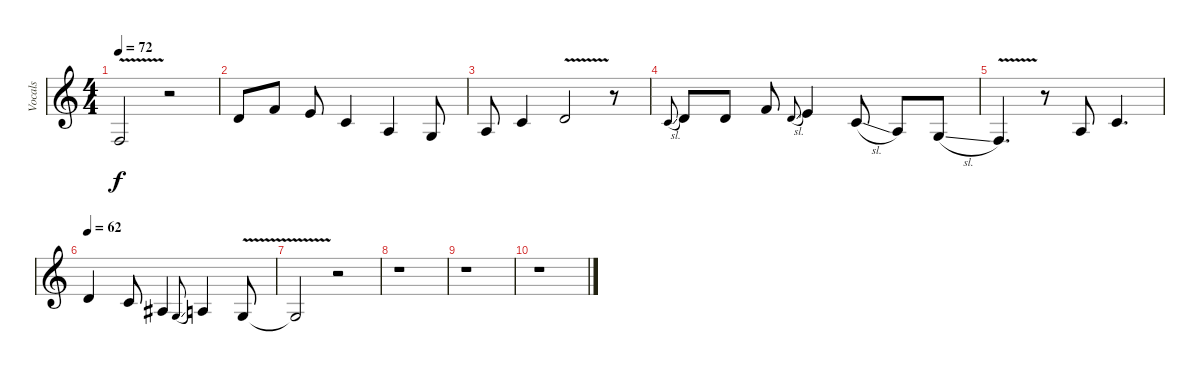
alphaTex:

\track ("Vocals" "Vocals") {instrument tenorsax}
\staff {score}
\tuning (E4 B3 G3 D3 A2 E2) {hide}
\ts (4 4)
\tempo 72
\clef g2
\ks c
8.5{v}.2{dy f} r.2 |
12.4.8 15.4.8 14.4.8 15.5.4 12.5.4 10.5.8 |
12.5.8 10.4.4 12.4{v}.2 r.8 |
10.4{sl}.8{gr onbeat} 12.4.8 12.4.8 15.4.8 12.4{sl}.8{gr onbeat} 14.4.4 15.5{sl}.8 12.5.8 10.5{sl}.8 |
8.5{v}.4{d} r.8 12.5.8 10.4.4{d} |
\tempo 62
12.4.4 10.4.8 8.4.4 5.4{sl}.8{gr onbeat} 7.4.4 5.4{v}.8 |
5.4{t}.2 r.2 |
r.1 |
r.1 |
r.1
